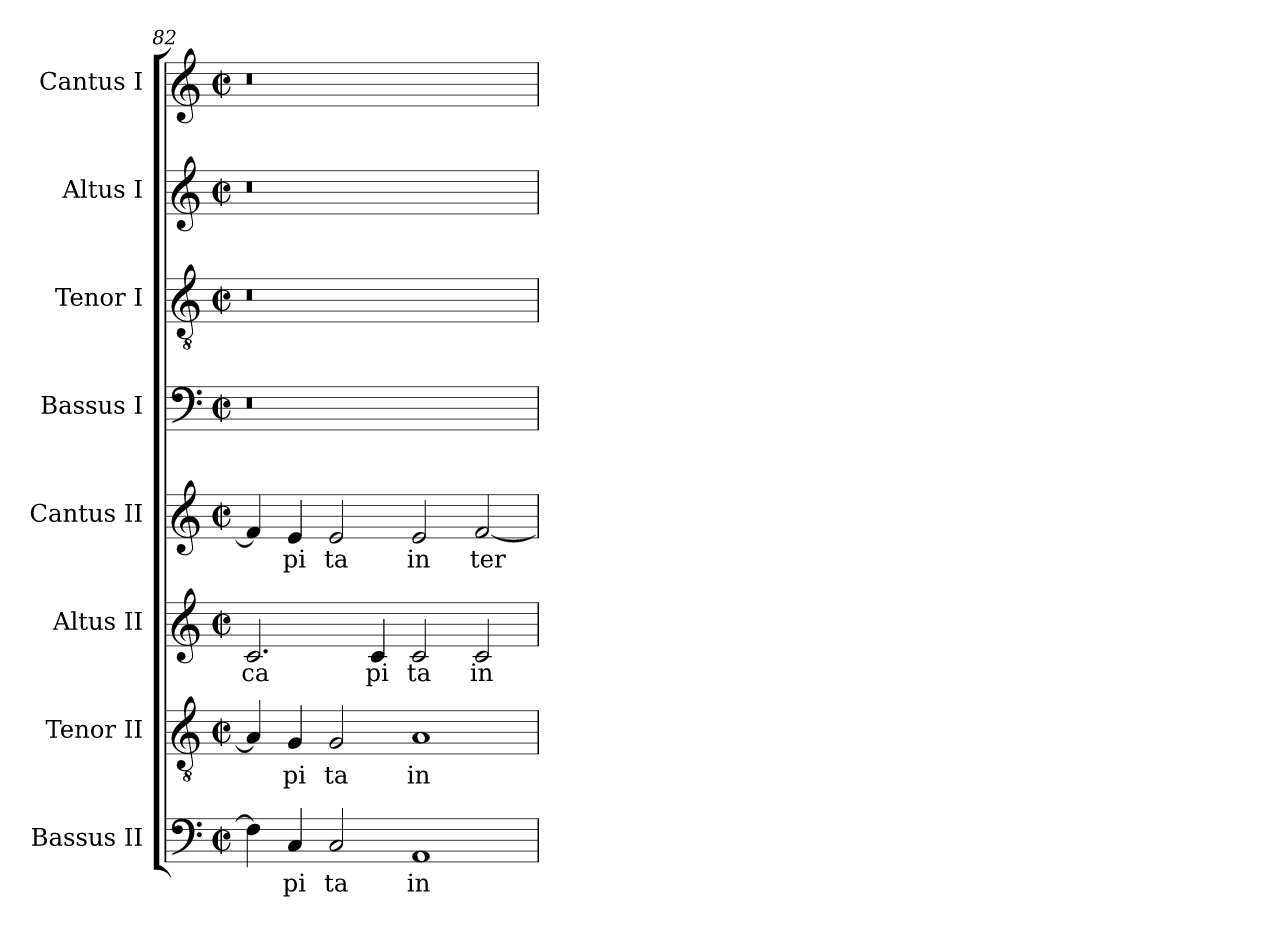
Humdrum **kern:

**kern	**text	**kern	**text	**kern	**text	**kern	**text	**kern	**kern	**kern	**kern
*part8	*part8	*part7	*part7	*part6	*part6	*part5	*part5	*part4	*part3	*part2	*part1
*staff8	*staff8	*staff7	*staff7	*staff6	*staff6	*staff5	*staff5	*staff4	*staff3	*staff2	*staff1
*I"Bassus II	*	*I"Tenor II	*	*I"Altus II	*	*I"Cantus II	*	*I"Bassus I	*I"Tenor I	*I"Altus I	*I"Cantus I
*clefF4	*	*clefGv2	*	*clefG2	*	*clefG2	*	*clefF4	*clefGv2	*clefG2	*clefG2
*M2/2	*	*M2/2	*	*M2/2	*	*M2/2	*	*M2/2	*M2/2	*M2/2	*M2/2
*met(c|)	*	*met(c|)	*	*met(c|)	*	*met(c|)	*	*met(c|)	*met(c|)	*met(c|)	*met(c|)
=82	=82	=82	=82	=82	=82	=82	=82	=82	=82	=82	=82
!	!	!	!	!	!LO:LY:b:cj	!	!	!	!	!	!
4F\]	.	4A/]	.	2.c/	ca	4f/]	.	0r	0r	0r	0r
!	!LO:LY:b:cj	!	!LO:LY:b:cj	!	!	!	!LO:LY:b:cj	!	!	!	!
4C/	pi	4G/	pi	.	.	4e/	pi	.	.	.	.
!	!LO:LY:b:cj	!	!LO:LY:b:cj	!	!	!	!LO:LY:b:cj	!	!	!	!
2C/	ta	2G/	ta	.	.	2e/	ta	.	.	.	.
!	!	!	!	!	!LO:LY:b:cj	!	!	!	!	!	!
.	.	.	.	4c/	pi	.	.	.	.	.	.
!	!LO:LY:b:cj	!	!LO:LY:b:cj	!	!LO:LY:b:cj	!	!LO:LY:b:cj	!	!	!	!
1AA	in	1A	in	2c/	ta	2e/	in	.	.	.	.
!	!	!	!	!	!LO:LY:b:cj	!	!LO:LY:b	!	!	!	!
.	.	.	.	2c/	in	[<2f/	ter	.	.	.	.
=	=	=	=	=	=	=	=	=	=	=	=
*-	*-	*-	*-	*-	*-	*-	*-	*-	*-	*-	*-
